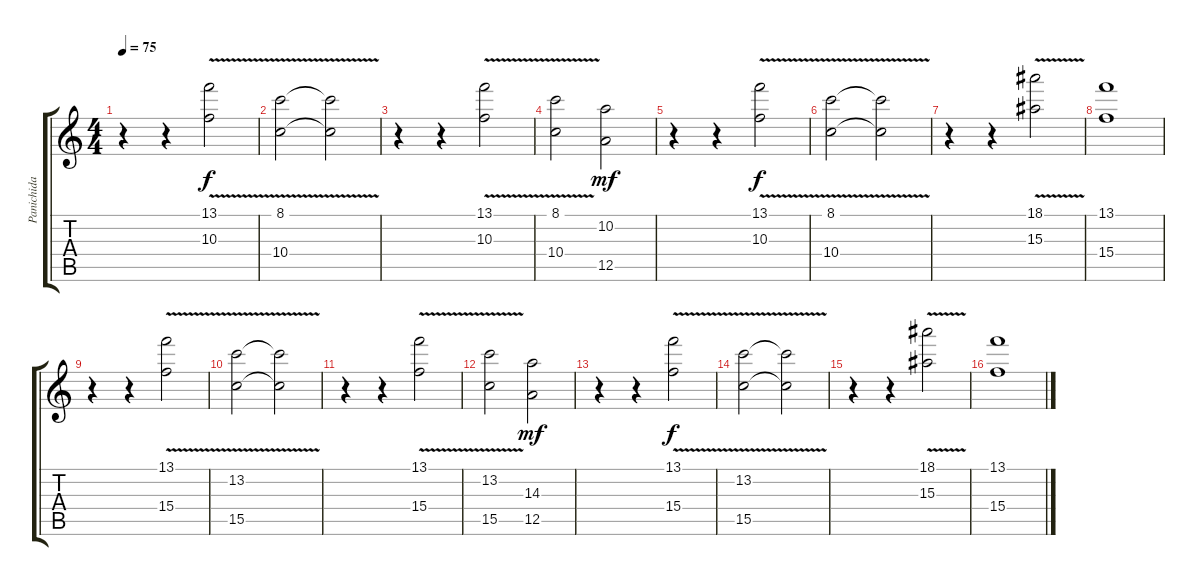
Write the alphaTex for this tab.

\track ("Panichida 2" "Panichida ") {instrument electricguitarjazz}
\staff {score tabs}
\tuning (E4 B3 G3 D3 A2 E2) {hide}
\ts (4 4)
\tempo 75
\clef g2
\ks c
r.4{dy f} r.4 (13.1{v} 10.3{v}).2{volume 8 balance 8 instrument fx1rain} |
(8.1{v} 10.4{v}).2{balance 12 instrument fx1rain} (8.1{t} 10.4{t}).2 |
r.4 r.4 (13.1{v} 10.3{v}).2{balance 3 instrument fx1rain} |
(8.1{v} 10.4{v}).2{balance 12 instrument fx1rain} (10.2 12.5).2{dy mf} |
r.4 r.4 (13.1{v} 10.3{v}).2{dy f volume 8 balance 3 instrument fx1rain} |
(8.1{v} 10.4{v}).2{balance 13 instrument fx1rain} (8.1{t} 10.4{t}).2 |
r.4 r.4 (18.1{v} 15.3).2{balance 4 instrument fx1rain} |
(13.1 15.4).1{balance 12 instrument fx1rain} |
r.4 r.4 (13.1{v} 15.4{v}).2{balance 2 instrument fx1rain} |
(13.2{v} 15.5{v}).2{balance 12 instrument fx1rain} (13.2{t} 15.5{t}).2 |
r.4 r.4 (13.1{v} 15.4{v}).2{balance 3 instrument fx1rain} |
(13.2{v} 15.5{v}).2{balance 12 instrument fx1rain} (14.3 12.5).2{dy mf} |
r.4 r.4 (13.1{v} 15.4{v}).2{dy f balance 3 instrument fx1rain} |
(13.2{v} 15.5{v}).2{balance 13 instrument fx1rain} (13.2{t} 15.5{t}).2 |
r.4 r.4 (18.1{v} 15.3).2{balance 4 instrument fx1rain} |
(13.1 15.4).1{balance 12 instrument fx1rain}
